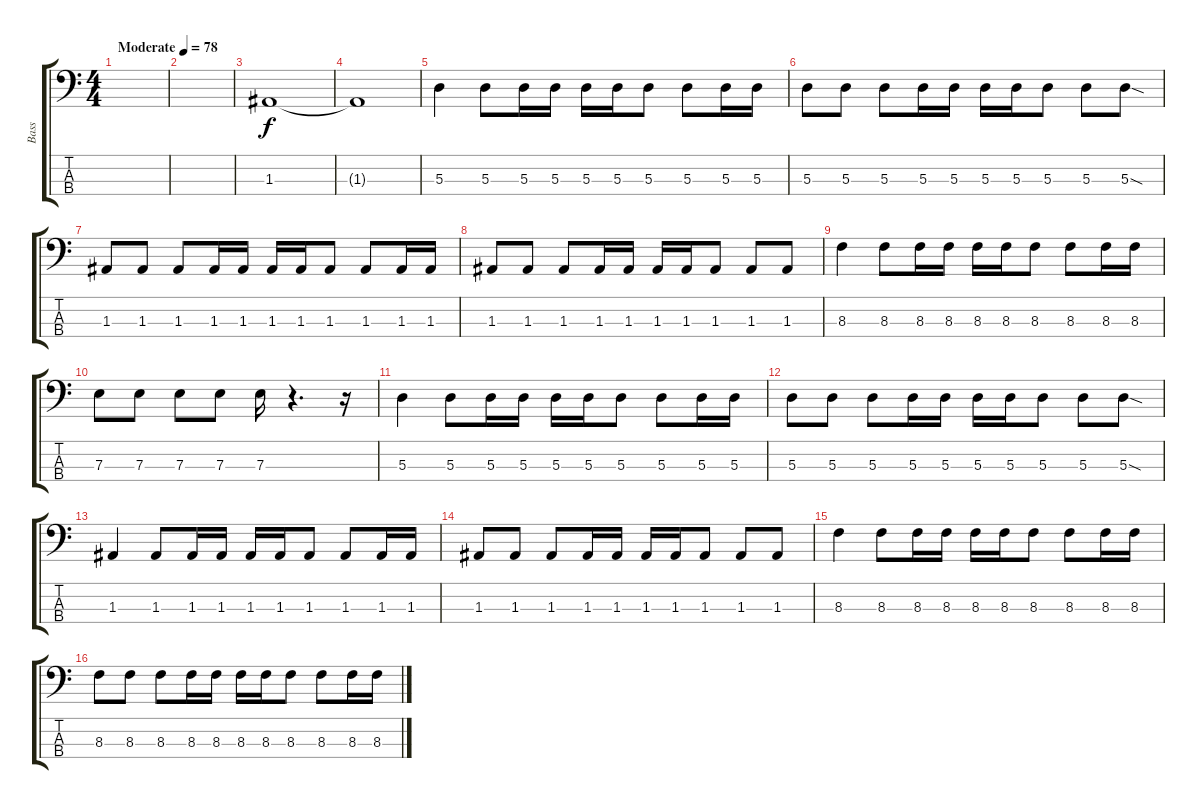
\track ("Bass" "Bass") {instrument electricbassfinger}
\staff {score tabs}
\tuning (G2 D2 A1 E1) {hide}
\ts (4 4)
\tempo (78 "Moderate")
\clef f4
\ks c
|
|
1.3.1 |
1.3{t}.1 |
5.3.4 5.3.8 5.3.16 5.3.16 5.3.16 5.3.16 5.3.8 5.3.8 5.3.16 5.3.16 |
5.3.8 5.3.8 5.3.8 5.3.16 5.3.16 5.3.16 5.3.16 5.3.8 5.3.8 5.3{sod}.8 |
1.3.8 1.3.8 1.3.8 1.3.16 1.3.16 1.3.16 1.3.16 1.3.8 1.3.8 1.3.16 1.3.16 |
1.3.8 1.3.8 1.3.8 1.3.16 1.3.16 1.3.16 1.3.16 1.3.8 1.3.8 1.3.8 |
8.3.4 8.3.8 8.3.16 8.3.16 8.3.16 8.3.16 8.3.8 8.3.8 8.3.16 8.3.16 |
7.3.8 7.3.8 7.3.8 7.3.8 7.3.16 r.4{d} r.16 |
5.3.4 5.3.8 5.3.16 5.3.16 5.3.16 5.3.16 5.3.8 5.3.8 5.3.16 5.3.16 |
5.3.8 5.3.8 5.3.8 5.3.16 5.3.16 5.3.16 5.3.16 5.3.8 5.3.8 5.3{sod}.8 |
1.3.4 1.3.8 1.3.16 1.3.16 1.3.16 1.3.16 1.3.8 1.3.8 1.3.16 1.3.16 |
1.3.8 1.3.8 1.3.8 1.3.16 1.3.16 1.3.16 1.3.16 1.3.8 1.3.8 1.3.8 |
8.3.4 8.3.8 8.3.16 8.3.16 8.3.16 8.3.16 8.3.8 8.3.8 8.3.16 8.3.16 |
8.3.8 8.3.8 8.3.8 8.3.16 8.3.16 8.3.16 8.3.16 8.3.8 8.3.8 8.3.16 8.3.16
